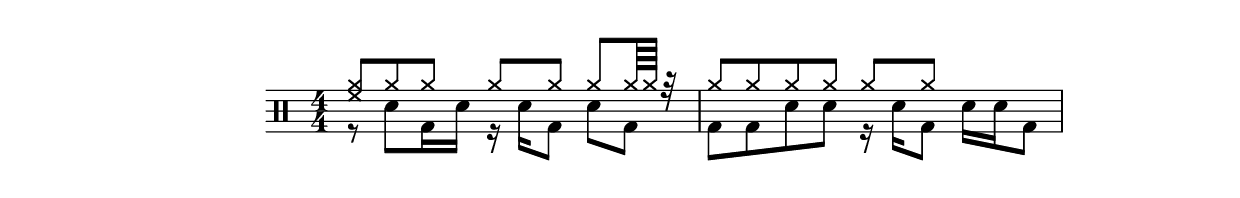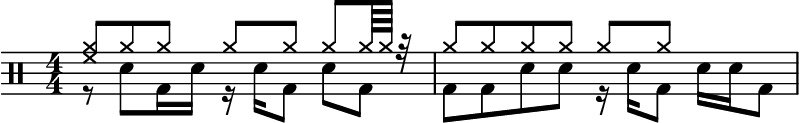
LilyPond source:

#(ly:set-option 'crop #t)
\version "2.24.4"
\header { 
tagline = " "
}
\paper {
    line-width = 150\mm 
}

\drums {
    \numericTimeSignature
    \time 4/4
    <<{
        \partial 8*7 <<cymrb8 hh8>>\repeat unfold 5 cymrb8 {cymrb64 cymrb64 r32*3} | \repeat unfold 6 cymrb8 s4
    }
    \\ {
        r8 sn8 bd16 sn16 r16 sn16 bd8 sn8 bd8 bd8 bd8 sn8 sn8 r16 sn16 bd8 sn16 sn16 bd8
    }>>
}